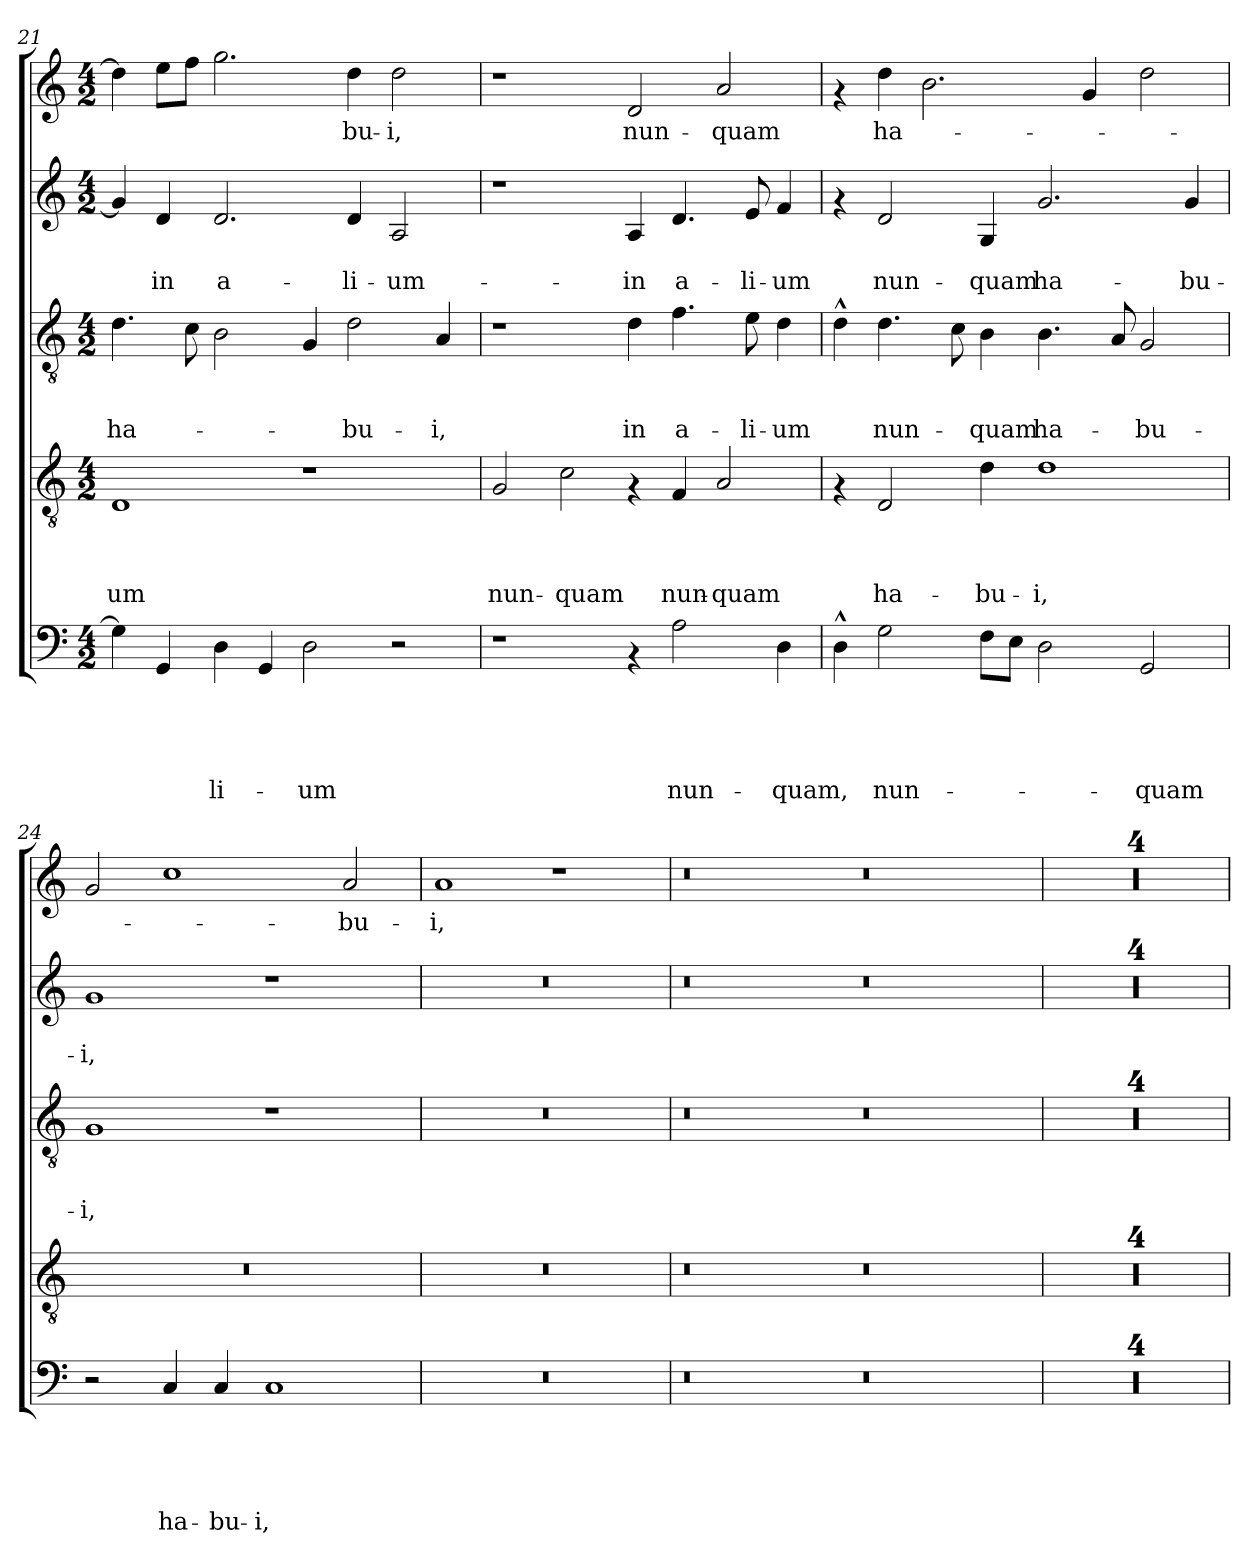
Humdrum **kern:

**kern	**text	**text	**text	**text	**text	**kern	**text	**text	**text	**text	**kern	**text	**text	**text	**kern	**text	**text	**kern	**text
*part5	*part5	*part5	*part5	*part5	*part5	*part4	*part4	*part4	*part4	*part4	*part3	*part3	*part3	*part3	*part2	*part2	*part2	*part1	*part1
*staff5	*staff5	*staff5	*staff5	*staff5	*staff5	*staff4	*staff4	*staff4	*staff4	*staff4	*staff3	*staff3	*staff3	*staff3	*staff2	*staff2	*staff2	*staff1	*staff1
*clefF4	*	*	*	*	*	*clefGv2	*	*	*	*	*clefGv2	*	*	*	*clefG2	*	*	*clefG2	*
*k[]	*	*	*	*	*	*k[]	*	*	*	*	*k[]	*	*	*	*k[]	*	*	*k[]	*
*C:	*	*	*	*	*	*C:	*	*	*	*	*C:	*	*	*	*C:	*	*	*C:	*
*M4/2	*	*	*	*	*	*M4/2	*	*	*	*	*M4/2	*	*	*	*M4/2	*	*	*M4/2	*
=21	=21	=21	=21	=21	=21	=21	=21	=21	=21	=21	=21	=21	=21	=21	=21	=21	=21	=21	=21
!	!	!	!	!	!	!	!	!	!	!LO:LY:b	!	!	!	!LO:LY:b	!	!	!	!	!
4G\]	.	.	.	.	.	1D	.	.	.	-um	4.d\	.	.	ha-	4g/]	.	.	4dd\]	.
!	!	!	!	!	!	!	!	!	!	!	!	!	!	!	!	!	!LO:LY:b	!	!
4GG/	.	.	.	.	.	.	.	.	.	.	.	.	.	.	4d/	.	in	8ee\L	.
.	.	.	.	.	.	.	.	.	.	.	8c\	.	.	.	.	.	.	8ff\J	.
!	!	!	!	!	!LO:LY:b	!	!	!	!	!	!	!	!	!	!	!	!LO:LY:b	!	!
4D\	.	.	.	.	-li-	.	.	.	.	.	2B\	.	.	.	2.d/	.	a-	2.gg\	.
4GG/	.	.	.	.	.	.	.	.	.	.	.	.	.	.	.	.	.	.	.
!	!	!	!	!	!LO:LY:b	!	!	!	!	!	!	!	!	!	!	!	!	!	!
2D\	.	.	.	.	-um	1r	.	.	.	.	4G/	.	.	.	.	.	.	.	.
!	!	!	!	!	!	!	!	!	!	!	!	!	!	!LO:LY:b	!	!	!LO:LY:b	!	!LO:LY:b
.	.	.	.	.	.	.	.	.	.	.	2d\	.	.	-bu-	4d/	.	-li-	4dd\	-bu-
!	!	!	!	!	!	!	!	!	!	!	!	!	!	!	!	!	!LO:LY:b	!	!LO:LY:b
2r	.	.	.	.	.	.	.	.	.	.	.	.	.	.	2A/	.	-um-	2dd\	-i,
!	!	!	!	!	!	!	!	!	!	!	!	!	!	!LO:LY:b	!	!	!	!	!
.	.	.	.	.	.	.	.	.	.	.	4A/	.	.	-i,	.	.	.	.	.
=22	=22	=22	=22	=22	=22	=22	=22	=22	=22	=22	=22	=22	=22	=22	=22	=22	=22	=22	=22
!	!	!	!	!	!	!	!	!	!	!LO:LY:b	!	!	!	!	!	!	!	!	!
1r	.	.	.	.	.	2G/	.	.	.	nun-	1r	.	.	.	1r	.	.	1r	.
!	!	!	!	!	!	!	!	!	!	!LO:LY:b	!	!	!	!	!	!	!	!	!
.	.	.	.	.	.	2c\	.	.	.	-quam	.	.	.	.	.	.	.	.	.
!	!	!	!	!	!	!	!	!	!	!	!	!	!	!LO:LY:b	!	!	!LO:LY:b	!	!LO:LY:b
4rAA	.	.	.	.	.	4rF	.	.	.	.	4d\	.	.	in	4A/	.	-in	2d/	nun-
!	!	!	!	!	!LO:LY:b	!	!	!	!	!LO:LY:b	!	!	!	!LO:LY:b	!	!	!LO:LY:b	!	!
2A\	.	.	.	.	nun-	4F/	.	.	.	nun-	4.f\	.	.	a-	4.d/	.	a-	.	.
!	!	!	!	!	!	!	!	!	!	!LO:LY:b	!	!	!	!	!	!	!	!	!LO:LY:b
.	.	.	.	.	.	2A/	.	.	.	-quam	.	.	.	.	.	.	.	2a/	-quam
!	!	!	!	!	!	!	!	!	!	!	!	!	!	!LO:LY:b	!	!	!LO:LY:b	!	!
.	.	.	.	.	.	.	.	.	.	.	8e\	.	.	-li-	8e/	.	-li-	.	.
!	!	!	!	!	!LO:LY:b	!	!	!	!	!	!	!	!	!LO:LY:b	!	!	!LO:LY:b	!	!
4D\	.	.	.	.	-quam,	.	.	.	.	.	4d\	.	.	-um	4f/	.	-um	.	.
!!LO:PB:g=z
=23	=23	=23	=23	=23	=23	=23	=23	=23	=23	=23	=23	=23	=23	=23	=23	=23	=23	=23	=23
4D^^>\	.	.	.	.	.	4rF	.	.	.	.	4d^^>\	.	.	.	4rf	.	.	4rf	.
!	!	!	!	!	!LO:LY:b	!	!	!	!	!LO:LY:b	!	!	!	!LO:LY:b	!	!	!LO:LY:b	!	!LO:LY:b
2G\	.	.	.	.	nun-	2D/	.	.	.	ha-	4.d\	.	.	nun-	2d/	.	nun-	4dd\	ha-
.	.	.	.	.	.	.	.	.	.	.	.	.	.	.	.	.	.	2.b\	.
.	.	.	.	.	.	.	.	.	.	.	8c\	.	.	.	.	.	.	.	.
!	!	!	!	!	!	!	!	!	!	!LO:LY:b	!	!	!	!LO:LY:b	!	!	!LO:LY:b	!	!
8F\L	.	.	.	.	.	4d\	.	.	.	-bu-	4B\	.	.	-quam	4G/	.	-quam	.	.
8E\J	.	.	.	.	.	.	.	.	.	.	.	.	.	.	.	.	.	.	.
!	!	!	!	!	!	!	!	!	!	!LO:LY:b	!	!	!	!LO:LY:b	!	!	!LO:LY:b	!	!
2D\	.	.	.	.	.	1d	.	.	.	-i,	4.B\	.	.	ha-	2.g/	.	ha-	.	.
.	.	.	.	.	.	.	.	.	.	.	.	.	.	.	.	.	.	4g/	.
.	.	.	.	.	.	.	.	.	.	.	8A/	.	.	.	.	.	.	.	.
!	!	!	!	!	!LO:LY:b	!	!	!	!	!	!	!	!	!LO:LY:b	!	!	!	!	!
2GG/	.	.	.	.	-quam	.	.	.	.	.	2G/	.	.	-bu-	.	.	.	2dd\	.
!	!	!	!	!	!	!	!	!	!	!	!	!	!	!	!	!	!LO:LY:b	!	!
.	.	.	.	.	.	.	.	.	.	.	.	.	.	.	4g/	.	-bu-	.	.
=24	=24	=24	=24	=24	=24	=24	=24	=24	=24	=24	=24	=24	=24	=24	=24	=24	=24	=24	=24
!	!	!	!	!	!	!	!	!	!	!	!	!	!	!LO:LY:b	!	!	!LO:LY:b	!	!
2r	.	.	.	.	.	0r	.	.	.	.	1G	.	.	-i,	1g	.	-i,	2g/	.
!	!	!	!	!	!LO:LY:b	!	!	!	!	!	!	!	!	!	!	!	!	!	!
4C/	.	.	.	.	ha-	.	.	.	.	.	.	.	.	.	.	.	.	1cc	.
!	!	!	!	!	!LO:LY:b	!	!	!	!	!	!	!	!	!	!	!	!	!	!
4C/	.	.	.	.	-bu-	.	.	.	.	.	.	.	.	.	.	.	.	.	.
!	!	!	!	!	!LO:LY:b	!	!	!	!	!	!	!	!	!	!	!	!	!	!
1C	.	.	.	.	-i,	.	.	.	.	.	1r	.	.	.	1r	.	.	.	.
!	!	!	!	!	!	!	!	!	!	!	!	!	!	!	!	!	!	!	!LO:LY:b
.	.	.	.	.	.	.	.	.	.	.	.	.	.	.	.	.	.	2a/	-bu-
=25	=25	=25	=25	=25	=25	=25	=25	=25	=25	=25	=25	=25	=25	=25	=25	=25	=25	=25	=25
!	!	!	!	!	!	!	!	!	!	!	!	!	!	!	!	!	!	!	!LO:LY:b
0r	.	.	.	.	.	0r	.	.	.	.	0r	.	.	.	0r	.	.	1a	-i,
.	.	.	.	.	.	.	.	.	.	.	.	.	.	.	.	.	.	1r	.
=26	=26	=26	=26	=26	=26	=26	=26	=26	=26	=26	=26	=26	=26	=26	=26	=26	=26	=26	=26
0r	.	.	.	.	.	0r	.	.	.	.	0r	.	.	.	0r	.	.	0r	.
0r	.	.	.	.	.	0r	.	.	.	.	0r	.	.	.	0r	.	.	0r	.
=27	=27	=27	=27	=27	=27	=27	=27	=27	=27	=27	=27	=27	=27	=27	=27	=27	=27	=27	=27
0r	.	.	.	.	.	0r	.	.	.	.	0r	.	.	.	0r	.	.	0r	.
=28	=28	=28	=28	=28	=28	=28	=28	=28	=28	=28	=28	=28	=28	=28	=28	=28	=28	=28	=28
0r	.	.	.	.	.	0r	.	.	.	.	0r	.	.	.	0r	.	.	0r	.
=29	=29	=29	=29	=29	=29	=29	=29	=29	=29	=29	=29	=29	=29	=29	=29	=29	=29	=29	=29
0r	.	.	.	.	.	0r	.	.	.	.	0r	.	.	.	0r	.	.	0r	.
=30	=30	=30	=30	=30	=30	=30	=30	=30	=30	=30	=30	=30	=30	=30	=30	=30	=30	=30	=30
0r	.	.	.	.	.	0r	.	.	.	.	0r	.	.	.	0r	.	.	0r	.
=	=	=	=	=	=	=	=	=	=	=	=	=	=	=	=	=	=	=	=
*-	*-	*-	*-	*-	*-	*-	*-	*-	*-	*-	*-	*-	*-	*-	*-	*-	*-	*-	*-
